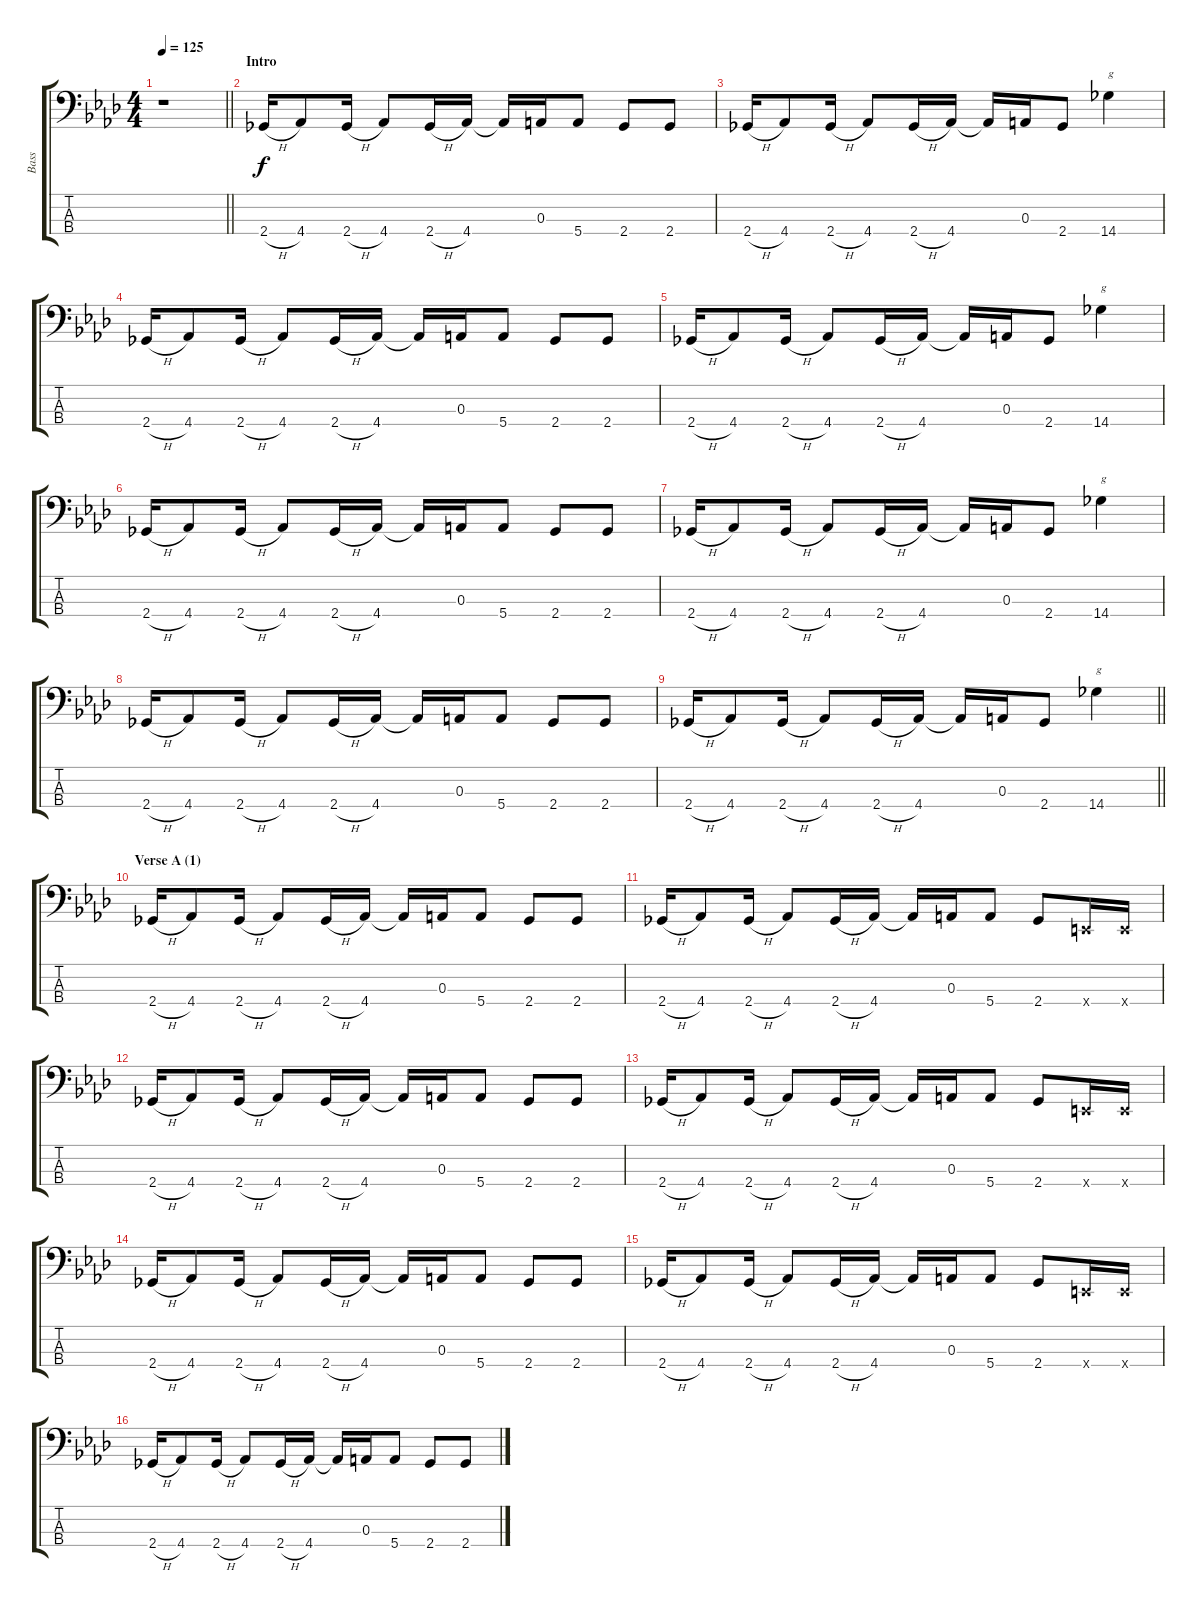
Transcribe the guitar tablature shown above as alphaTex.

\track ("Bass" "Bass") {instrument electricbasspick}
\staff {score tabs}
\tuning (G2 D2 A1 E1) {hide}
\ts (4 4)
\tempo 125
\clef f4
\barLineRight lightlight
\ks ab
r.1{dy f instrument electricbasspick} |
\section ("" "Intro")
2.4{h}.16 4.4.8 2.4{h}.16 4.4.8 2.4{h}.16 4.4.16 4.4{t}.16 0.3.16 5.4.8 2.4.8 2.4.8 |
2.4{h}.16 4.4.8 2.4{h}.16 4.4.8 2.4{h}.16 4.4.16 4.4{t}.16 0.3.16 2.4.8 14.4.4{txt "g"} |
2.4{h}.16 4.4.8 2.4{h}.16 4.4.8 2.4{h}.16 4.4.16 4.4{t}.16 0.3.16 5.4.8 2.4.8 2.4.8 |
2.4{h}.16 4.4.8 2.4{h}.16 4.4.8 2.4{h}.16 4.4.16 4.4{t}.16 0.3.16 2.4.8 14.4.4{txt "g"} |
2.4{h}.16 4.4.8 2.4{h}.16 4.4.8 2.4{h}.16 4.4.16 4.4{t}.16 0.3.16 5.4.8 2.4.8 2.4.8 |
2.4{h}.16 4.4.8 2.4{h}.16 4.4.8 2.4{h}.16 4.4.16 4.4{t}.16 0.3.16 2.4.8 14.4.4{txt "g"} |
2.4{h}.16 4.4.8 2.4{h}.16 4.4.8 2.4{h}.16 4.4.16 4.4{t}.16 0.3.16 5.4.8 2.4.8 2.4.8 |
\barLineRight lightlight
2.4{h}.16 4.4.8 2.4{h}.16 4.4.8 2.4{h}.16 4.4.16 4.4{t}.16 0.3.16 2.4.8 14.4.4{txt "g"} |
\section ("" "Verse A (1)")
2.4{h}.16 4.4.8 2.4{h}.16 4.4.8 2.4{h}.16 4.4.16 4.4{t}.16 0.3.16 5.4.8 2.4.8 2.4.8 |
2.4{h}.16 4.4.8 2.4{h}.16 4.4.8 2.4{h}.16 4.4.16 4.4{t}.16 0.3.16 5.4.8 2.4.8 0.4{x}.16 0.4{x}.16 |
2.4{h}.16 4.4.8 2.4{h}.16 4.4.8 2.4{h}.16 4.4.16 4.4{t}.16 0.3.16 5.4.8 2.4.8 2.4.8 |
2.4{h}.16 4.4.8 2.4{h}.16 4.4.8 2.4{h}.16 4.4.16 4.4{t}.16 0.3.16 5.4.8 2.4.8 0.4{x}.16 0.4{x}.16 |
2.4{h}.16 4.4.8 2.4{h}.16 4.4.8 2.4{h}.16 4.4.16 4.4{t}.16 0.3.16 5.4.8 2.4.8 2.4.8 |
2.4{h}.16 4.4.8 2.4{h}.16 4.4.8 2.4{h}.16 4.4.16 4.4{t}.16 0.3.16 5.4.8 2.4.8 0.4{x}.16 0.4{x}.16 |
2.4{h}.16 4.4.8 2.4{h}.16 4.4.8 2.4{h}.16 4.4.16 4.4{t}.16 0.3.16 5.4.8 2.4.8 2.4.8
